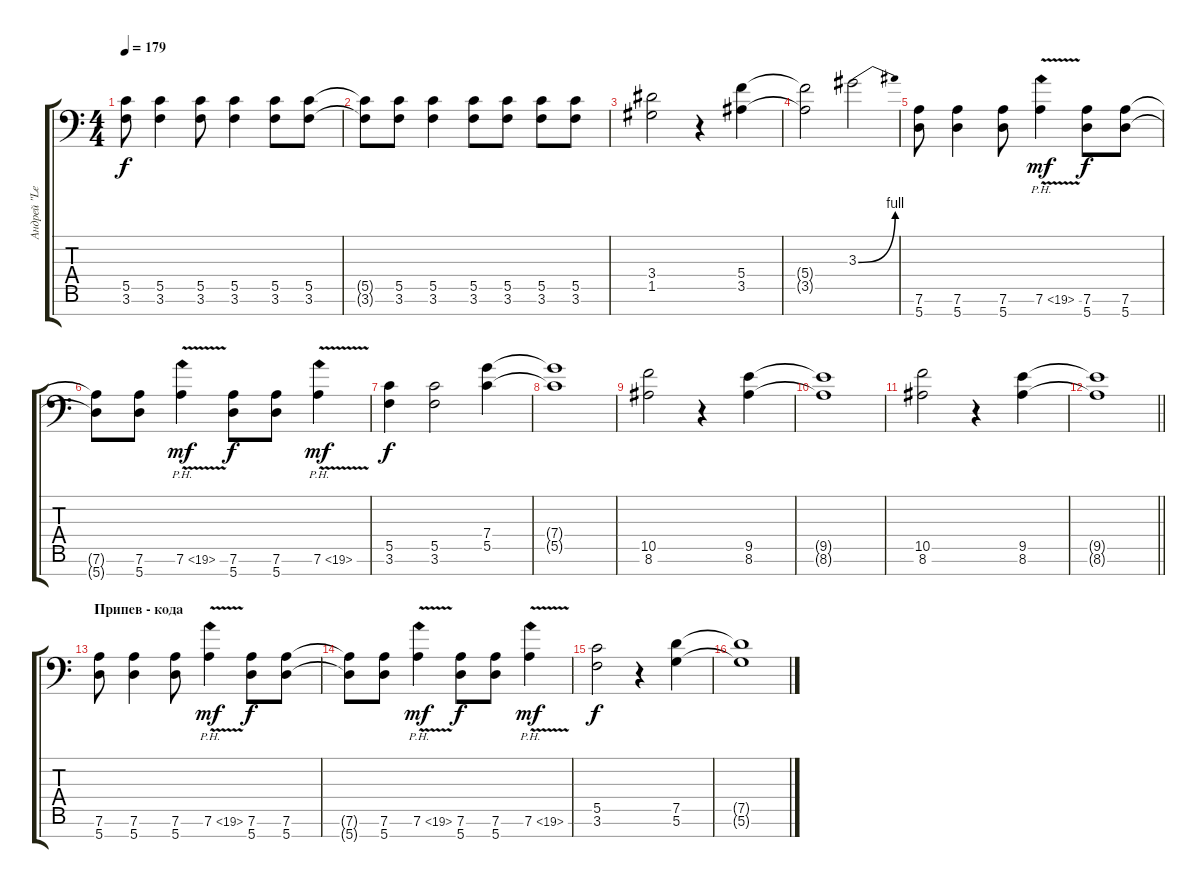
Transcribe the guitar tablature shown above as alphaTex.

\track ("Андрей \"Leo\" Леонтьев" "Андрей \"Le") {instrument overdrivenguitar}
\staff {score tabs}
\tuning (D4 A3 F3 C3 G2 D2 A1) {hide}
\ts (4 4)
\tempo 179
\clef f4
\ks c
(5.5 3.6).8{dy f} (5.5 3.6).4 (5.5 3.6).8 (5.5 3.6).4 (5.5 3.6).8 (5.5 3.6).8 |
(5.5{t} 3.6{t}).8 (5.5 3.6).8 (5.5 3.6).4 (5.5 3.6).8 (5.5 3.6).8 (5.5 3.6).8 (5.5 3.6).8 |
(3.4 1.5).2 r.4 (5.4 3.5).4 |
(5.4{t} 3.5{t}).2 3.3{be (bend 0 0 60 4)}.2{instrument guitarharmonics} |
(7.6 5.7).8{instrument overdrivenguitar} (7.6 5.7).4 (7.6 5.7).8 7.6{ph 12 v}.4{dy mf instrument guitarharmonics} (7.6 5.7).8{dy f instrument overdrivenguitar} (7.6 5.7).8 |
(7.6{t} 5.7{t}).8 (7.6 5.7).8 7.6{ph 12 v}.4{dy mf instrument guitarharmonics} (7.6 5.7).8{dy f instrument overdrivenguitar} (7.6 5.7).8 7.6{ph 12 v}.4{dy mf instrument guitarharmonics} |
(5.5 3.6).4{dy f instrument overdrivenguitar} (5.5 3.6).2 (7.4 5.5).4 |
(7.4{t} 5.5{t}).1 |
(10.5 8.6).2 r.4 (9.5 8.6).4 |
(9.5{t} 8.6{t}).1 |
(10.5 8.6).2 r.4 (9.5 8.6).4 |
\barLineRight lightlight
(9.5{t} 8.6{t}).1 |
\section ("" "Припев - кода")
(7.6 5.7).8{instrument overdrivenguitar} (7.6 5.7).4 (7.6 5.7).8 7.6{ph 12 v}.4{dy mf instrument guitarharmonics} (7.6 5.7).8{dy f instrument overdrivenguitar} (7.6 5.7).8 |
(7.6{t} 5.7{t}).8 (7.6 5.7).8 7.6{ph 12 v}.4{dy mf instrument guitarharmonics} (7.6 5.7).8{dy f instrument overdrivenguitar} (7.6 5.7).8 7.6{ph 12 v}.4{dy mf instrument guitarharmonics} |
(5.5 3.6).2{dy f instrument overdrivenguitar} r.4 (7.5 5.6).4 |
(7.5{t} 5.6{t}).1
